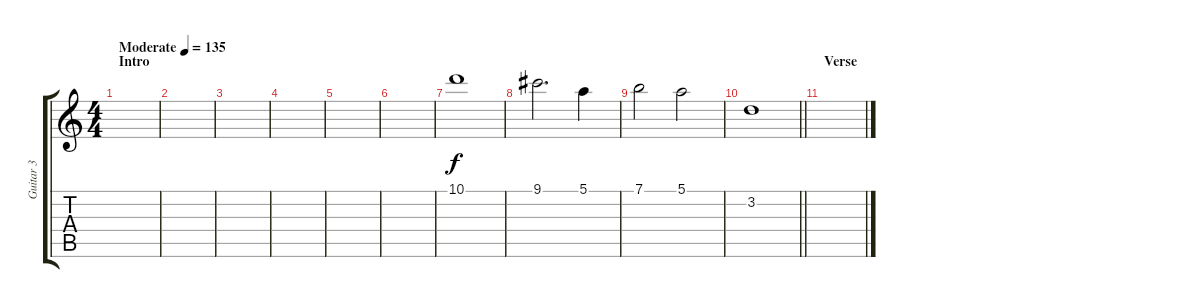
\track ("Guitar 3" "Guitar 3") {instrument overdrivenguitar}
\staff {score tabs}
\tuning (E4 B3 G3 D3 A2 E2) {hide}
\ts (4 4)
\section ("" "Intro")
\tempo (135 "Moderate")
\clef g2
\ks c
|
|
|
|
|
|
10.1.1 |
9.1.2{d} 5.1.4 |
7.1.2 5.1.2 |
\barLineRight lightlight
3.2.1 |
\section ("" "Verse")
